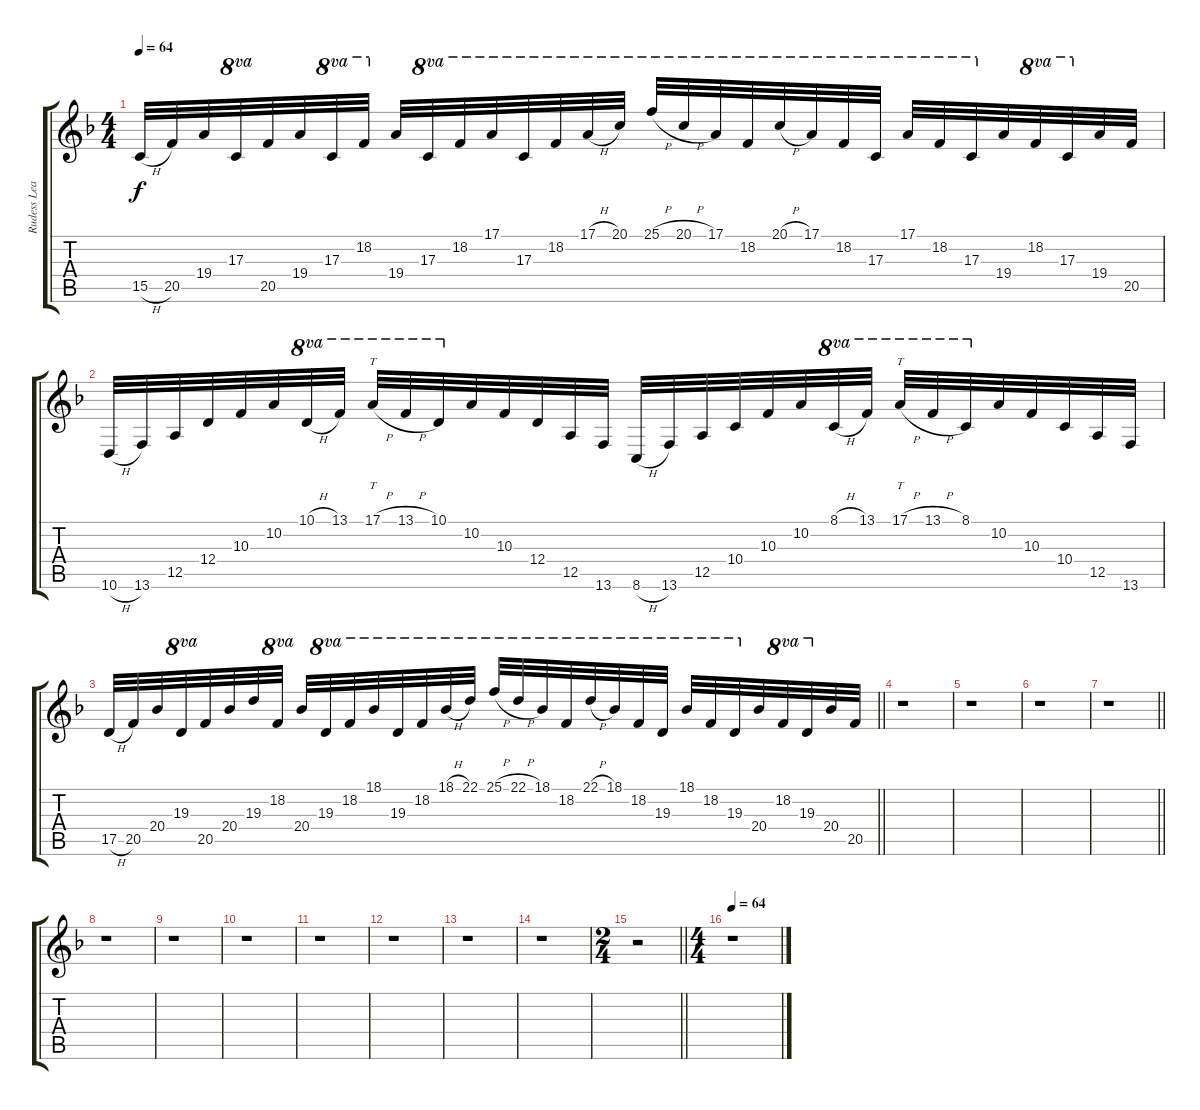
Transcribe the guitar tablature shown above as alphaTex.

\track ("Rudess Lead" "Rudess Lea") {instrument lead2sawtooth}
\staff {score tabs}
\tuning (E4 B3 G3 D3 A2 E2) {hide}
\ts (4 4)
\tempo 64
\clef g2
\ks f
15.5{h}.32{dy f} 20.5.32 19.4.32 17.3.32{ot 8va} 20.5.32 19.4.32 17.3.32{ot 8va} 18.2.32{ot 8va} 19.4.32 17.3.32{ot 8va} 18.2.32{ot 8va} 17.1.32{ot 8va} 17.3.32{ot 8va} 18.2.32{ot 8va} 17.1{h}.32{ot 8va} 20.1.32{ot 8va} 25.1{h}.32{ot 8va} 20.1{h}.32{ot 8va} 17.1.32{ot 8va} 18.2.32{ot 8va} 20.1{h}.32{ot 8va} 17.1.32{ot 8va} 18.2.32{ot 8va} 17.3.32{ot 8va} 17.1.32{ot 8va} 18.2.32{ot 8va} 17.3.32{ot 8va} 19.4.32 18.2.32{ot 8va} 17.3.32{ot 8va} 19.4.32 20.5.32 |
10.6{h}.32 13.6.32 12.5.32 12.4.32 10.3.32 10.2.32 10.1{h}.32{ot 8va} 13.1.32{ot 8va} 17.1{h}.32{tt ot 8va} 13.1{h}.32{ot 8va} 10.1.32{ot 8va} 10.2.32 10.3.32 12.4.32 12.5.32 13.6.32 8.6{h}.32 13.6.32 12.5.32 10.4.32 10.3.32 10.2.32 8.1{h}.32{ot 8va} 13.1.32{ot 8va} 17.1{h}.32{tt ot 8va} 13.1{h}.32{ot 8va} 8.1.32{ot 8va} 10.2.32 10.3.32 10.4.32 12.5.32 13.6.32 |
\barLineRight lightlight
17.5{h}.32 20.5.32 20.4.32 19.3.32{ot 8va} 20.5.32 20.4.32 19.3.32 18.2.32{ot 8va} 20.4.32 19.3.32{ot 8va} 18.2.32{ot 8va} 18.1.32{ot 8va} 19.3.32{ot 8va} 18.2.32{ot 8va} 18.1{h}.32{ot 8va} 22.1.32{ot 8va} 25.1{h}.32{ot 8va} 22.1{h}.32{ot 8va} 18.1.32{ot 8va} 18.2.32{ot 8va} 22.1{h}.32{ot 8va} 18.1.32{ot 8va} 18.2.32{ot 8va} 19.3.32{ot 8va} 18.1.32{ot 8va} 18.2.32{ot 8va} 19.3.32{ot 8va} 20.4.32 18.2.32{ot 8va} 19.3.32{ot 8va} 20.4.32 20.5.32 |
r.1 |
r.1 |
r.1 |
\barLineRight lightlight
r.1 |
r.1 |
r.1 |
r.1 |
r.1 |
r.1 |
r.1 |
r.1 |
\ts (2 4)
\barLineRight lightlight
r.2 |
\ts (4 4)
\tempo 64
r.1
